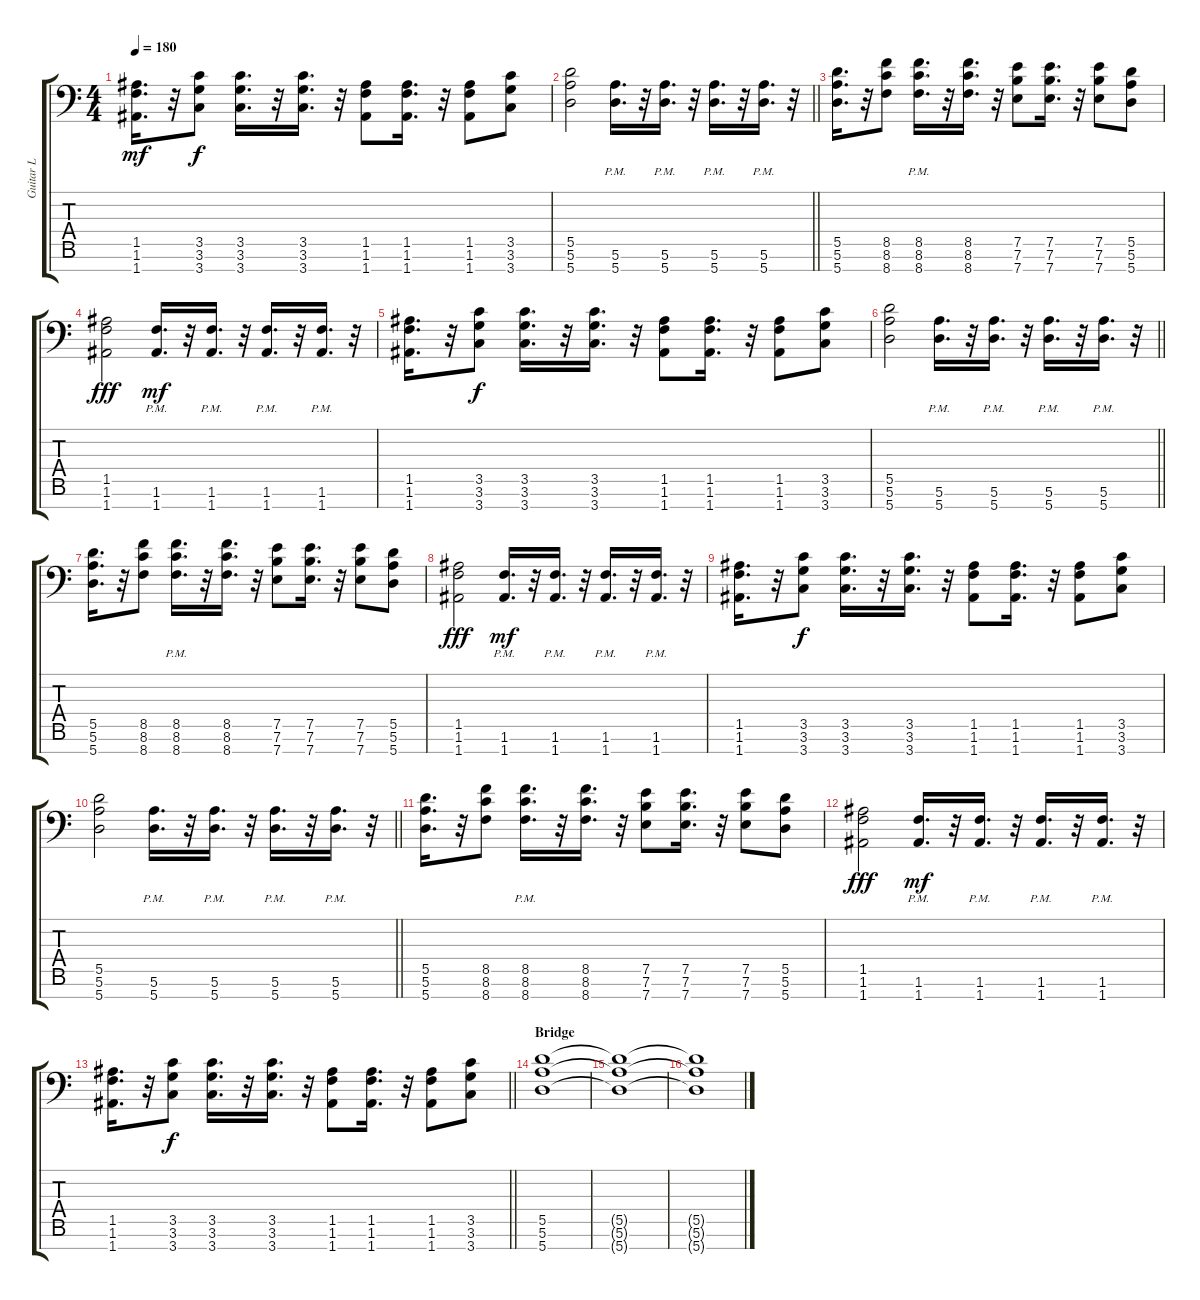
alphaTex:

\track ("Guitar L" "Guitar L") {instrument distortionguitar}
\staff {score tabs}
\tuning (E4 B3 G3 D3 A2 E2 A1) {hide}
\ts (4 4)
\tempo 180
\clef f4
\ks c
(1.5 1.6 1.7).16{d dy mf} r.32 (3.5 3.6 3.7).8{dy f} (3.5 3.6 3.7).16{d} r.32 (3.5 3.6 3.7).16{d} r.32 (1.5 1.6 1.7).8 (1.5 1.6 1.7).16{d} r.32 (1.5 1.6 1.7).8 (3.5 3.6 3.7).8 |
\barLineRight lightlight
(5.5 5.6 5.7).2 (5.6{pm} 5.7{pm}).16{d} r.32 (5.6{pm} 5.7{pm}).16{d} r.32 (5.6{pm} 5.7{pm}).16{d} r.32 (5.6{pm} 5.7{pm}).16{d} r.32 |
(5.5 5.6 5.7).16{d} r.32 (8.5 8.6 8.7).8 (8.5{pm} 8.6{pm} 8.7{pm}).16{d} r.32 (8.5 8.6 8.7).16{d} r.32 (7.5 7.6 7.7).8 (7.5 7.6 7.7).16{d} r.32 (7.5 7.6 7.7).8 (5.5 5.6 5.7).8 |
(1.5 1.6 1.7).2{dy fff} (1.6{pm} 1.7{pm}).16{d dy mf} r.32 (1.6{pm} 1.7{pm}).16{d} r.32 (1.6{pm} 1.7{pm}).16{d} r.32 (1.6{pm} 1.7{pm}).16{d} r.32 |
(1.5 1.6 1.7).16{d} r.32 (3.5 3.6 3.7).8{dy f} (3.5 3.6 3.7).16{d} r.32 (3.5 3.6 3.7).16{d} r.32 (1.5 1.6 1.7).8 (1.5 1.6 1.7).16{d} r.32 (1.5 1.6 1.7).8 (3.5 3.6 3.7).8 |
\barLineRight lightlight
(5.5 5.6 5.7).2 (5.6{pm} 5.7{pm}).16{d} r.32 (5.6{pm} 5.7{pm}).16{d} r.32 (5.6{pm} 5.7{pm}).16{d} r.32 (5.6{pm} 5.7{pm}).16{d} r.32 |
(5.5 5.6 5.7).16{d} r.32 (8.5 8.6 8.7).8 (8.5{pm} 8.6{pm} 8.7{pm}).16{d} r.32 (8.5 8.6 8.7).16{d} r.32 (7.5 7.6 7.7).8 (7.5 7.6 7.7).16{d} r.32 (7.5 7.6 7.7).8 (5.5 5.6 5.7).8 |
(1.5 1.6 1.7).2{dy fff} (1.6{pm} 1.7{pm}).16{d dy mf} r.32 (1.6{pm} 1.7{pm}).16{d} r.32 (1.6{pm} 1.7{pm}).16{d} r.32 (1.6{pm} 1.7{pm}).16{d} r.32 |
(1.5 1.6 1.7).16{d} r.32 (3.5 3.6 3.7).8{dy f} (3.5 3.6 3.7).16{d} r.32 (3.5 3.6 3.7).16{d} r.32 (1.5 1.6 1.7).8 (1.5 1.6 1.7).16{d} r.32 (1.5 1.6 1.7).8 (3.5 3.6 3.7).8 |
\barLineRight lightlight
(5.5 5.6 5.7).2 (5.6{pm} 5.7{pm}).16{d} r.32 (5.6{pm} 5.7{pm}).16{d} r.32 (5.6{pm} 5.7{pm}).16{d} r.32 (5.6{pm} 5.7{pm}).16{d} r.32 |
(5.5 5.6 5.7).16{d} r.32 (8.5 8.6 8.7).8 (8.5{pm} 8.6{pm} 8.7{pm}).16{d} r.32 (8.5 8.6 8.7).16{d} r.32 (7.5 7.6 7.7).8 (7.5 7.6 7.7).16{d} r.32 (7.5 7.6 7.7).8 (5.5 5.6 5.7).8 |
(1.5 1.6 1.7).2{dy fff} (1.6{pm} 1.7{pm}).16{d dy mf} r.32 (1.6{pm} 1.7{pm}).16{d} r.32 (1.6{pm} 1.7{pm}).16{d} r.32 (1.6{pm} 1.7{pm}).16{d} r.32 |
\barLineRight lightlight
(1.5 1.6 1.7).16{d} r.32 (3.5 3.6 3.7).8{dy f} (3.5 3.6 3.7).16{d} r.32 (3.5 3.6 3.7).16{d} r.32 (1.5 1.6 1.7).8 (1.5 1.6 1.7).16{d} r.32 (1.5 1.6 1.7).8 (3.5 3.6 3.7).8 |
\section ("" "Bridge")
(5.5 5.6 5.7).1 |
(5.5{t} 5.6{t} 5.7{t}).1 |
(5.5{t} 5.6{t} 5.7{t}).1
